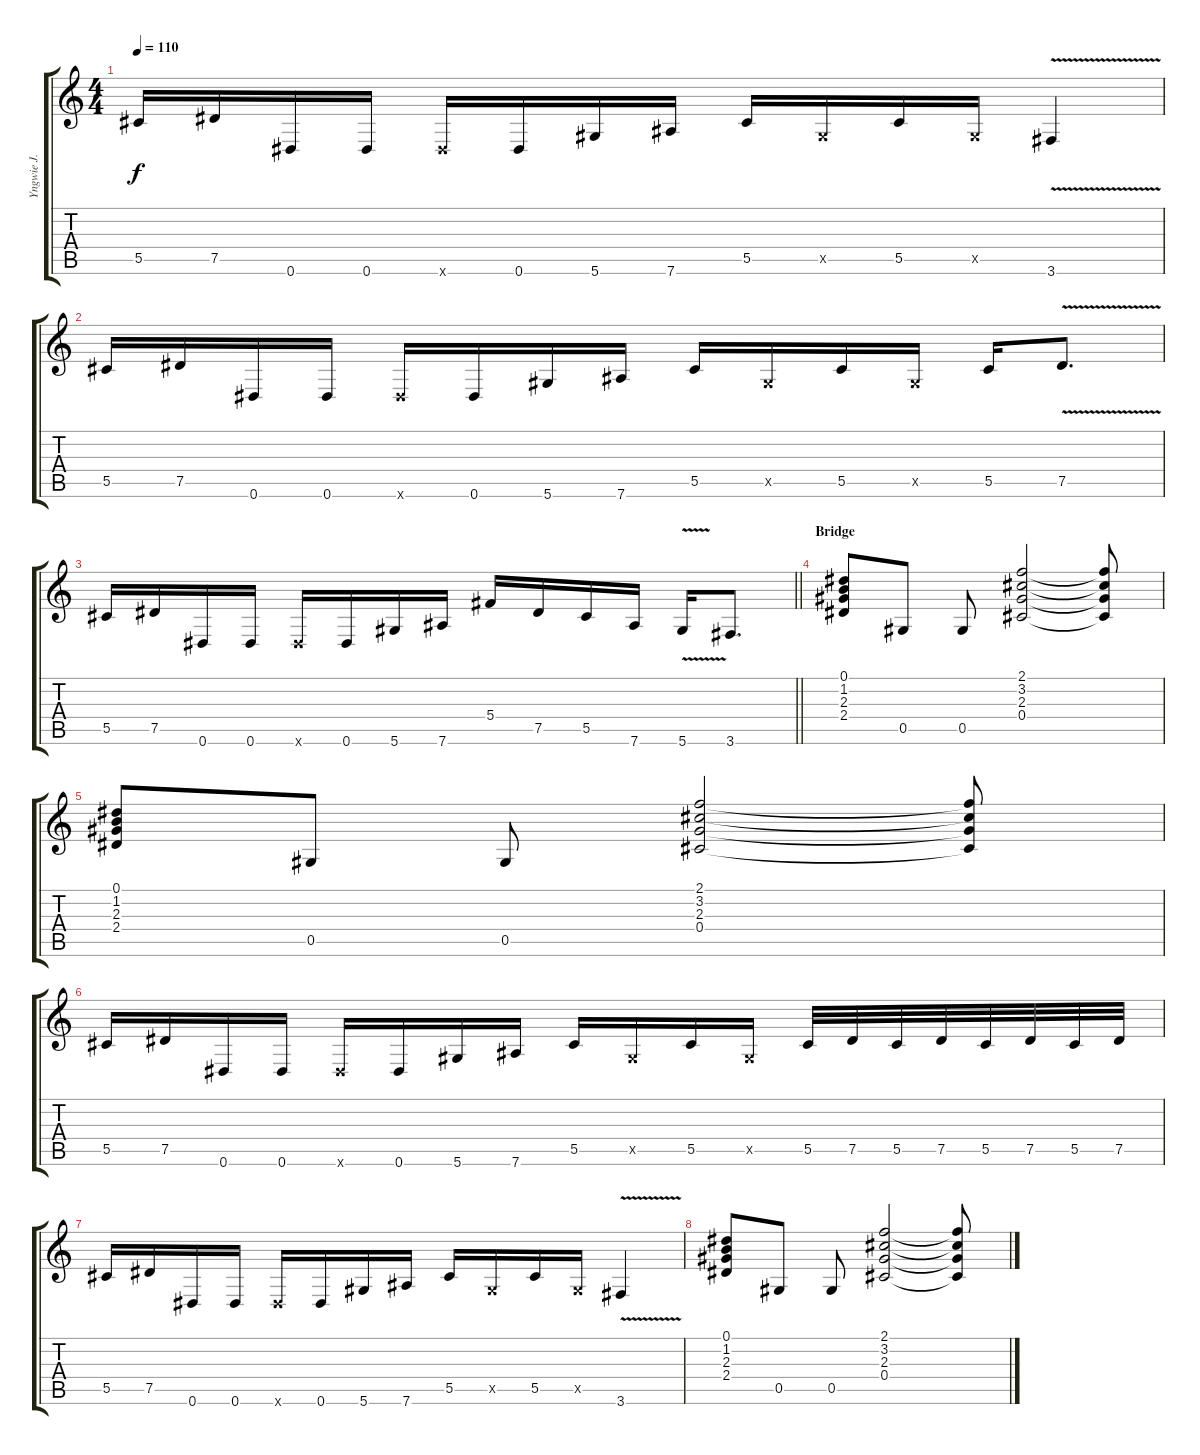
\track ("Yngwie J. Malmsteen" "Yngwie J. ") {instrument overdrivenguitar}
\staff {score tabs}
\tuning (Eb4 Bb3 Gb3 Db3 Ab2 Eb2) {hide}
\ts (4 4)
\tempo 110
\clef g2
\ks c
5.5.16{dy f} 7.5.16 0.6.16 0.6.16 0.6{x}.16 0.6.16 5.6.16 7.6.16 5.5.16 0.5{x}.16 5.5.16 0.5{x}.16 3.6{v}.4 |
5.5.16 7.5.16 0.6.16 0.6.16 0.6{x}.16 0.6.16 5.6.16 7.6.16 5.5.16 0.5{x}.16 5.5.16 0.5{x}.16 5.5.16 7.5{v}.8{d} |
\barLineRight lightlight
5.5.16 7.5.16 0.6.16 0.6.16 0.6{x}.16 0.6.16 5.6.16 7.6.16 5.4.16 7.5.16 5.5.16 7.6.16 5.6{v}.16 3.6.8{d} |
\section ("" "Bridge")
(0.1 1.2 2.3 2.4).8 0.5.8 0.5.8 (2.1 3.2 2.3 0.4).2 (2.1{t} 3.2{t} 2.3{t} 0.4{t}).8 |
(0.1 1.2 2.3 2.4).8 0.5.8 0.5.8 (2.1 3.2 2.3 0.4).2 (2.1{t} 3.2{t} 2.3{t} 0.4{t}).8 |
5.5.16 7.5.16 0.6.16 0.6.16 0.6{x}.16 0.6.16 5.6.16 7.6.16 5.5.16 0.5{x}.16 5.5.16 0.5{x}.16 5.5.32 7.5.32 5.5.32 7.5.32 5.5.32 7.5.32 5.5.32 7.5.32 |
5.5.16 7.5.16 0.6.16 0.6.16 0.6{x}.16 0.6.16 5.6.16 7.6.16 5.5.16 0.5{x}.16 5.5.16 0.5{x}.16 3.6{v}.4 |
(0.1 1.2 2.3 2.4).8 0.5.8 0.5.8 (2.1 3.2 2.3 0.4).2 (2.1{t} 3.2{t} 2.3{t} 0.4{t}).8
